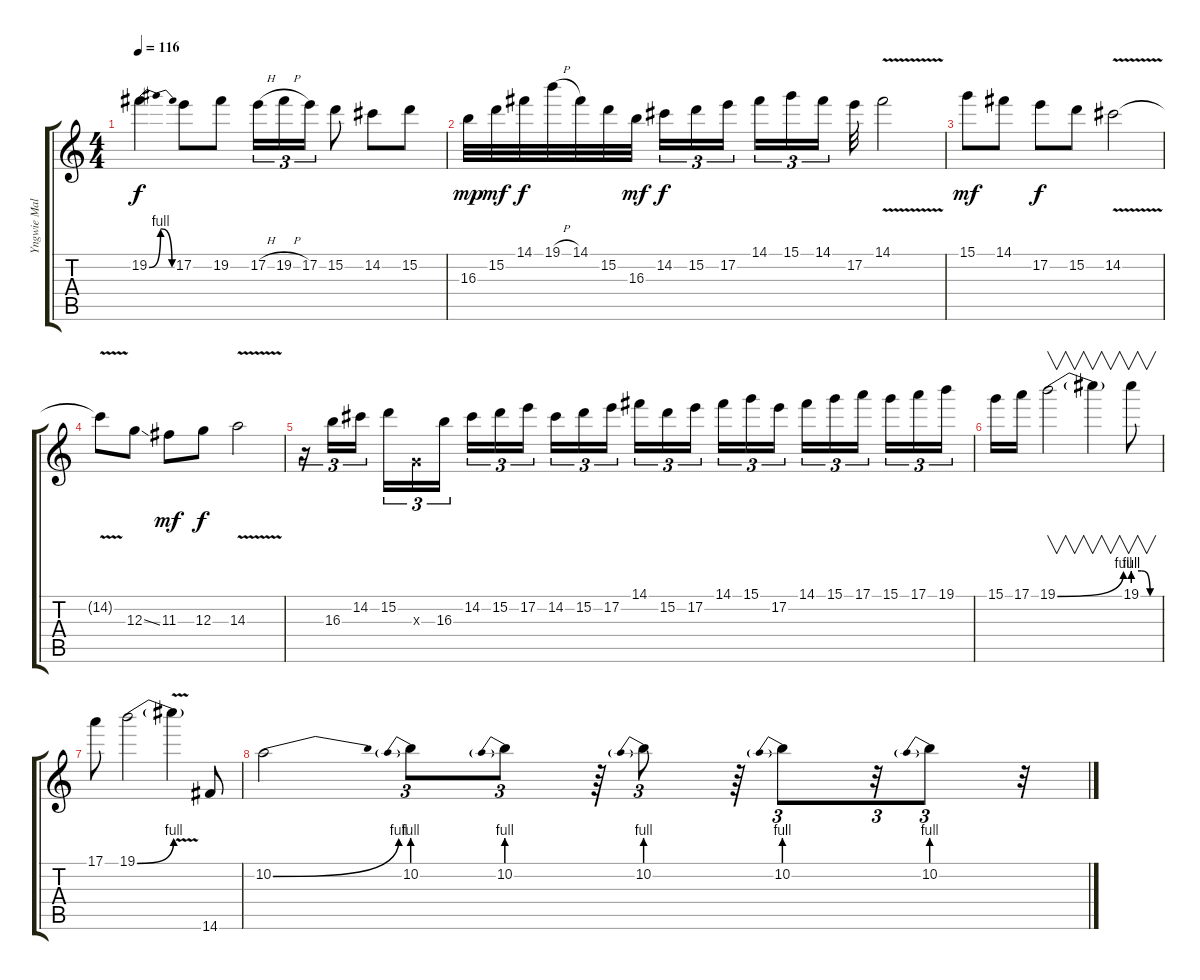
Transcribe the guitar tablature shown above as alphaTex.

\track ("Yngwie Malmsteen" "Yngwie Mal") {instrument overdrivenguitar}
\staff {score tabs}
\tuning (E4 B3 G3 D3 A2 E2) {hide}
\ts (4 4)
\tempo 116
\clef g2
\ks c
19.2{be (bendrelease 0 0 30 4 30 4 60 0)}.4{dy f} 17.2.8 19.2.8 17.2{h}.16{tu (3 2)} 19.2{h}.16{tu (3 2)} 17.2.16{tu (3 2)} 15.2.8 14.2.8 15.2.8 |
16.3.32{dy mp} 15.2.32{dy mf} 14.1.32{dy f} 19.1{h}.32 14.1.32 15.2.32 16.3.32{dy mf beam splitsecondary} 14.2.16{tu (3 2) dy f} 15.2.16{tu (3 2)} 17.2.16{tu (3 2) beam splitsecondary} 14.1.16{tu (3 2)} 15.1.16{tu (3 2)} 14.1.16{tu (3 2) beam splitsecondary} 17.2.32 14.1{v}.2 |
15.1.8{dy mf} 14.1.8 17.2.8{dy f} 15.2.8 14.2{v}.2 |
14.2{v t}.8 12.3{ss}.8 11.3.8{dy mf} 12.3.8{dy f} 14.3{v}.2 |
r.16{tu (3 2)} 16.3.16{tu (3 2)} 14.2.16{tu (3 2) beam splitsecondary} 15.2.16{tu (3 2)} 0.3{x}.16{tu (3 2)} 16.3.16{tu (3 2)} 14.2.16{tu (3 2)} 15.2.16{tu (3 2)} 17.2.16{tu (3 2) beam splitsecondary} 14.2.16{tu (3 2)} 15.2.16{tu (3 2)} 17.2.16{tu (3 2)} 14.1.16{tu (3 2)} 15.2.16{tu (3 2)} 17.2.16{tu (3 2) beam splitsecondary} 14.1.16{tu (3 2)} 15.1.16{tu (3 2)} 17.2.16{tu (3 2)} 14.1.16{tu (3 2)} 15.1.16{tu (3 2)} 17.1.16{tu (3 2) beam splitsecondary} 15.1.16{tu (3 2)} 17.1.16{tu (3 2)} 19.1.16{tu (3 2)} |
15.1.16 17.1.16 19.1{be (bend 0 0 60 4)}.2{v} 19.1{t}.4{v} 19.1{be (custom 0 4 20 4 40 0 60 0)}.8{v} |
17.1.8 19.1{be (bend 0 0 60 4)}.2 19.1{v t}.4 14.6.8{instrument guitarfretnoise} |
10.2{be (bend 0 0 60 4)}.2{instrument overdrivenguitar} 10.2{be (prebend 0 4 60 4)}.8{tu (3 2)} 10.2{be (prebend 0 4 60 4)}.8{tu (3 2)} r.64 10.2{be (prebend 0 4 60 4)}.8{tu (3 2)} r.64 10.2{be (prebend 0 4 60 4)}.8{tu (3 2)} r.32{tu (3 2)} 10.2{be (prebend 0 4 60 4)}.8{tu (3 2)} r.32
